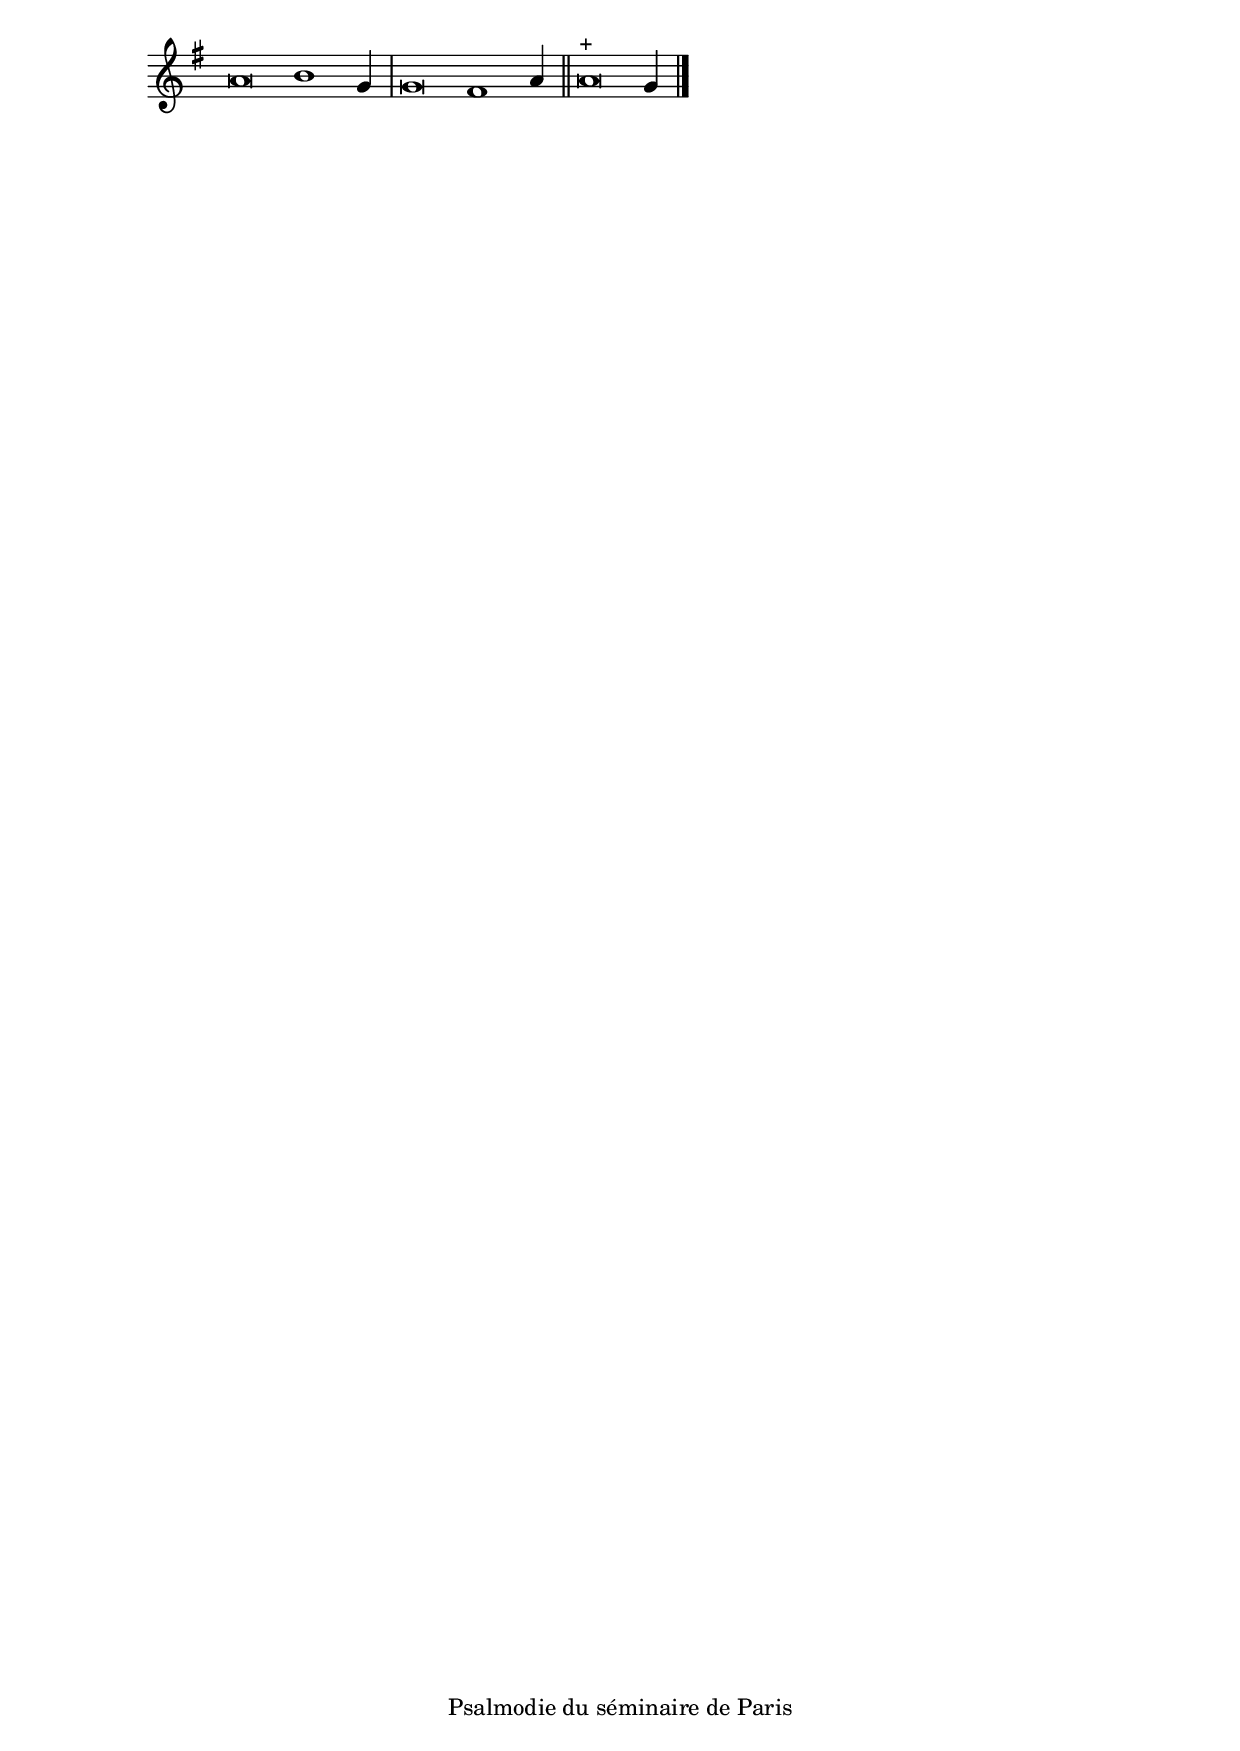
\version "2.20.0"
\language "italiano"

stemOff = \hide Staff.Stem
stemOn  = \undo \stemOff

\header {
  %title = "Psaume 56"
  %tagline = ##f
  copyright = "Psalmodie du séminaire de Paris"
}

\score {
  \new Staff \with { \remove "Time_signature_engraver" }
  \relative
  {
    \key sol \major
    \cadenzaOn
    \stemOff la'\breve si1 \stemOn sol4
    \bar "|"
    \stemOff sol\breve fad1 \stemOn la4
    \bar "||"
    \stemOff la\breve^\markup{ + } \stemOn sol4
    \bar "|."
  }
}